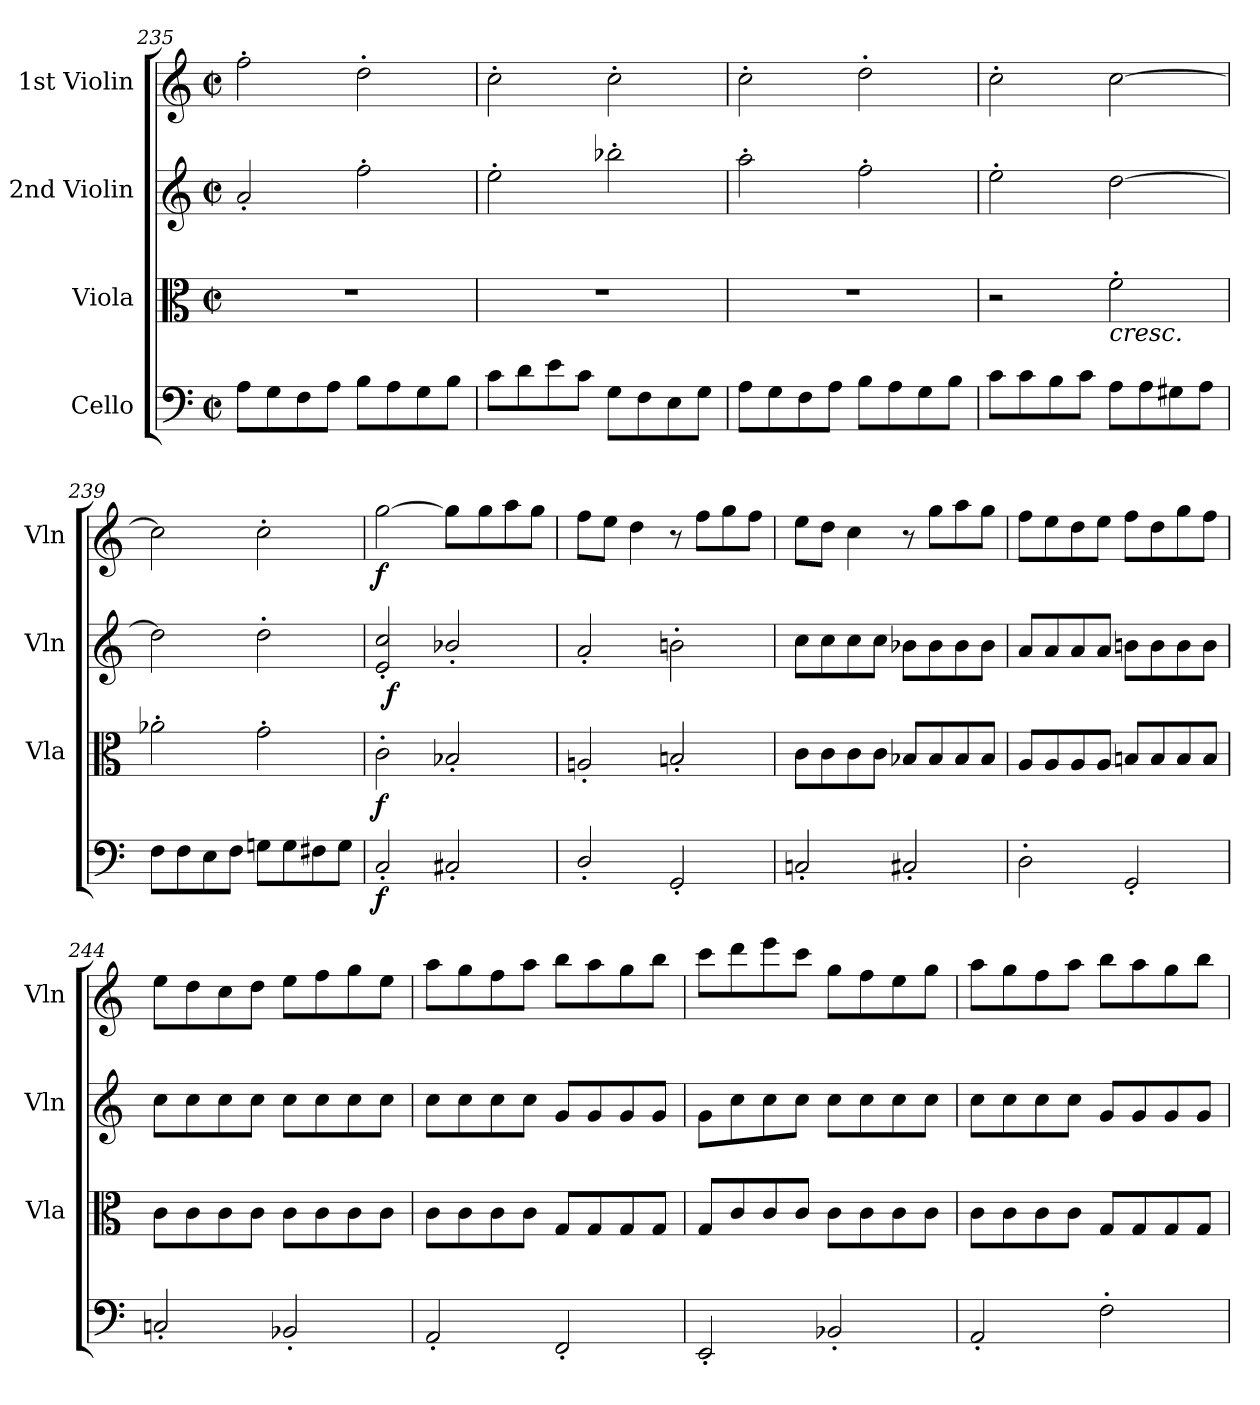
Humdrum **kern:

**kern	**dynam	**kern	**dynam	**kern	**dynam	**kern	**dynam
*part4	*part4	*part3	*part3	*part2	*part2	*part1	*part1
*staff4	*staff4	*staff3	*staff3	*staff2	*staff2	*staff1	*staff1
*I"Cello	*	*I"Viola	*	*I"2nd Violin	*	*I"1st Violin	*
*	*	*I'Vla	*	*I'Vln	*	*I'Vln	*
!!LO:PB:g=z
*clefF4	*	*clefC3	*	*clefG2	*	*clefG2	*
*k[]	*	*k[]	*	*k[]	*	*k[]	*
*C:	*	*C:	*	*C:	*	*C:	*
*M2/2	*	*M2/2	*	*M2/2	*	*M2/2	*
*met(c|)	*	*met(c|)	*	*met(c|)	*	*met(c|)	*
=235	=235	=235	=235	=235	=235	=235	=235
8A\L	.	1r	.	2a'</	.	2ff'>\	.
8G\	.	.	.	.	.	.	.
8F\	.	.	.	.	.	.	.
8A\J	.	.	.	.	.	.	.
8B\L	.	.	.	2ff'>\	.	2dd'>\	.
8A\	.	.	.	.	.	.	.
8G\	.	.	.	.	.	.	.
8B\J	.	.	.	.	.	.	.
=236	=236	=236	=236	=236	=236	=236	=236
8c\L	.	1r	.	2ee'>\	.	2cc'>\	.
8d\	.	.	.	.	.	.	.
8e\	.	.	.	.	.	.	.
8c\J	.	.	.	.	.	.	.
8G\L	.	.	.	2bb-X'>\	.	2cc'>\	.
8F\	.	.	.	.	.	.	.
8E\	.	.	.	.	.	.	.
8G\J	.	.	.	.	.	.	.
=237	=237	=237	=237	=237	=237	=237	=237
8A\L	.	1r	.	2aa'>\	.	2cc'>\	.
8G\	.	.	.	.	.	.	.
8F\	.	.	.	.	.	.	.
8A\J	.	.	.	.	.	.	.
8B\L	.	.	.	2ff'>\	.	2dd'>\	.
8A\	.	.	.	.	.	.	.
8G\	.	.	.	.	.	.	.
8B\J	.	.	.	.	.	.	.
=238	=238	=238	=238	=238	=238	=238	=238
8c\L	.	2r	.	2ee'>\	.	2cc'>\	.
8c\	.	.	.	.	.	.	.
8B\	.	.	.	.	.	.	.
8c\J	.	.	.	.	.	.	.
!	!	!LO:TX:b:i:t=cresc.	!	!	!	!	!
8A\L	.	2f'>\	.	[2dd\	.	[2cc\	.
8A\	.	.	.	.	.	.	.
8G#X\	.	.	.	.	.	.	.
8A\J	.	.	.	.	.	.	.
=239	=239	=239	=239	=239	=239	=239	=239
8F\L	.	2a-X'>\	.	2dd\]	.	2cc\]	.
8F\	.	.	.	.	.	.	.
8E\	.	.	.	.	.	.	.
8F\J	.	.	.	.	.	.	.
8Gn\L	.	2g'>\	.	2dd'>\	.	2cc'>\	.
8G\	.	.	.	.	.	.	.
8F#X\	.	.	.	.	.	.	.
8G\J	.	.	.	.	.	.	.
=240	=240	=240	=240	=240	=240	=240	=240
!	!LO:DY:b	!	!LO:DY:b	!	!	!	!LO:DY:b
*	*	*	*	*^	*	*	*
2C'</	f	2c'>\	f	2e/'< 2cc/'<	32ryy	.	[2gg\	f
!	!	!	!	!	!	!LO:DY:b	!	!
.	.	.	.	.	2ryy	f	.	.
2C#X'</	.	2B-X'</	.	2b-X'>/	.	.	8gg\L]	.
.	.	.	.	.	4...ryy	.	.	.
.	.	.	.	.	.	.	8gg\	.
.	.	.	.	.	.	.	8aa\	.
.	.	.	.	.	.	.	8gg\J	.
*	*	*	*	*v	*v	*	*	*
=241	=241	=241	=241	=241	=241	=241	=241
2D'>/	.	2An'</	.	2a'</	.	8ff\L	.
.	.	.	.	.	.	8ee\J	.
.	.	.	.	.	.	4dd\	.
2GG'</	.	2Bn'</	.	2bn'>\	.	8r	.
.	.	.	.	.	.	8ff\L	.
.	.	.	.	.	.	8gg\	.
.	.	.	.	.	.	8ff\J	.
=242	=242	=242	=242	=242	=242	=242	=242
2Cn'</	.	8c\L	.	8cc\L	.	8ee\L	.
.	.	8c\	.	8cc\	.	8dd\J	.
.	.	8c\	.	8cc\	.	4cc\	.
.	.	8c\J	.	8cc\J	.	.	.
2C#X'</	.	8B-X/L	.	8b-X\L	.	8r	.
.	.	8B-/	.	8b-\	.	8gg\L	.
.	.	8B-/	.	8b-\	.	8aa\	.
.	.	8B-/J	.	8b-\J	.	8gg\J	.
!!LO:LB:g=z
=243	=243	=243	=243	=243	=243	=243	=243
2D'>\	.	8A/L	.	8a/L	.	8ff\L	.
.	.	8A/	.	8a/	.	8ee\	.
.	.	8A/	.	8a/	.	8dd\	.
.	.	8A/J	.	8a/J	.	8ee\J	.
2GG'</	.	8Bn/L	.	8bn\L	.	8ff\L	.
.	.	8B/	.	8b\	.	8dd\	.
.	.	8B/	.	8b\	.	8gg\	.
.	.	8B/J	.	8b\J	.	8ff\J	.
=244	=244	=244	=244	=244	=244	=244	=244
2Cn'</	.	8c\L	.	8cc\L	.	8ee\L	.
.	.	8c\	.	8cc\	.	8dd\	.
.	.	8c\	.	8cc\	.	8cc\	.
.	.	8c\J	.	8cc\J	.	8dd\J	.
2BB-X'</	.	8c\L	.	8cc\L	.	8ee\L	.
.	.	8c\	.	8cc\	.	8ff\	.
.	.	8c\	.	8cc\	.	8gg\	.
.	.	8c\J	.	8cc\J	.	8ee\J	.
=245	=245	=245	=245	=245	=245	=245	=245
2AA'</	.	8c\L	.	8cc\L	.	8aa\L	.
.	.	8c\	.	8cc\	.	8gg\	.
.	.	8c\	.	8cc\	.	8ff\	.
.	.	8c\J	.	8cc\J	.	8aa\J	.
2FF'</	.	8G/L	.	8g/L	.	8bb\L	.
.	.	8G/	.	8g/	.	8aa\	.
.	.	8G/	.	8g/	.	8gg\	.
.	.	8G/J	.	8g/J	.	8bb\J	.
=246	=246	=246	=246	=246	=246	=246	=246
2EE'</	.	8G/L	.	8g\L	.	8ccc\L	.
.	.	8c/	.	8cc\	.	8ddd\	.
.	.	8c/	.	8cc\	.	8eee\	.
.	.	8c/J	.	8cc\J	.	8ccc\J	.
2BB-X'</	.	8c\L	.	8cc\L	.	8gg\L	.
.	.	8c\	.	8cc\	.	8ff\	.
.	.	8c\	.	8cc\	.	8ee\	.
.	.	8c\J	.	8cc\J	.	8gg\J	.
=247	=247	=247	=247	=247	=247	=247	=247
2AA'</	.	8c\L	.	8cc\L	.	8aa\L	.
.	.	8c\	.	8cc\	.	8gg\	.
.	.	8c\	.	8cc\	.	8ff\	.
.	.	8c\J	.	8cc\J	.	8aa\J	.
2F'>\	.	8G/L	.	8g/L	.	8bb\L	.
.	.	8G/	.	8g/	.	8aa\	.
.	.	8G/	.	8g/	.	8gg\	.
.	.	8G/J	.	8g/J	.	8bb\J	.
=	=	=	=	=	=	=	=
*-	*-	*-	*-	*-	*-	*-	*-
